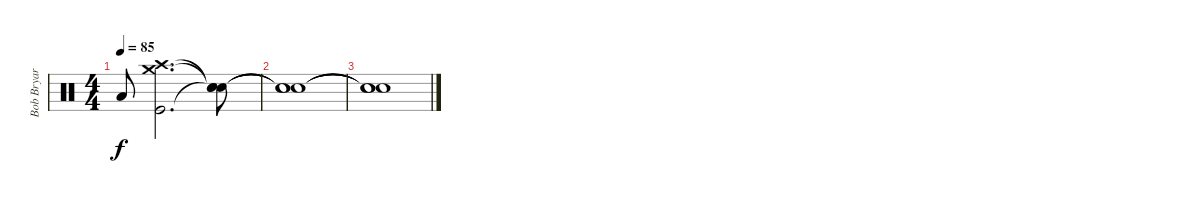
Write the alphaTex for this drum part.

\track ("Bob Bryar (Drums)" "Bob Bryar ") {instrument percussion}
\staff {score}
\articulation defaults
\ts (4 4)
\tempo 85
\clef neutral
\ks c "Low Floor Tom (hit)".8{dy f}
("Crash high (hit)" "Crash medium (hit)" "Kick (hit)").2{d} ("Snare (hit)"{t} "Snare (hit)"{t} "Snare (hit)"{t}).8 |
("Snare (hit)"{t} "Snare (hit)"{t} "Snare (hit)"{t}).1 |
("Snare (hit)"{t} "Snare (hit)"{t} "Snare (hit)"{t}).1
